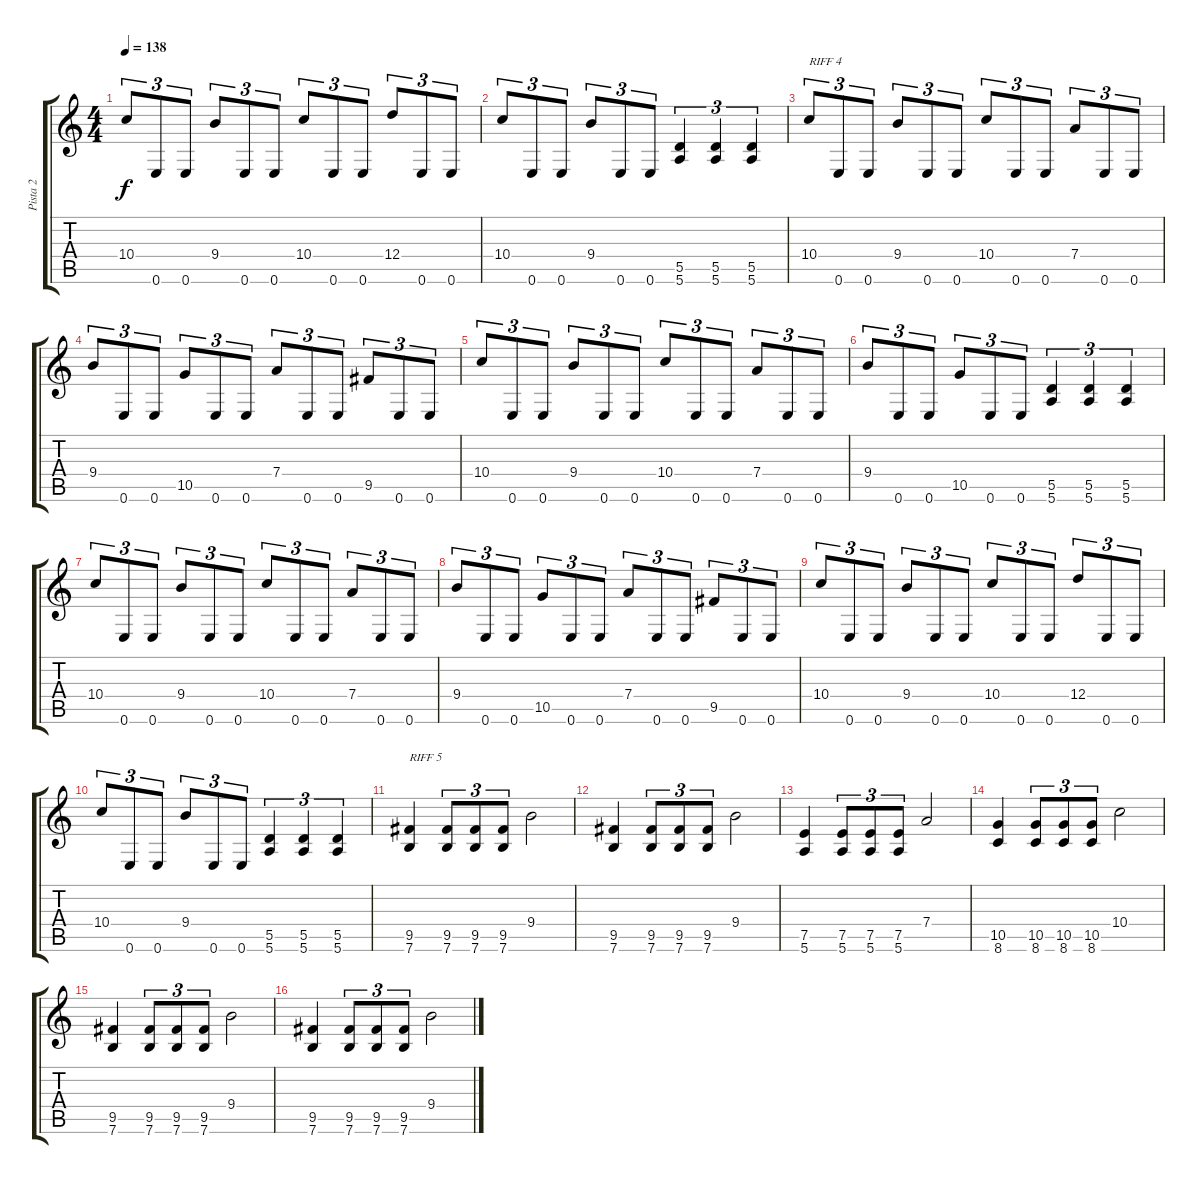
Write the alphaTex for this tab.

\track ("Pista 2" "Pista 2") {instrument distortionguitar}
\staff {score tabs}
\tuning (E4 B3 G3 D3 A2 E2) {hide}
\ts (4 4)
\tempo 138
\clef g2
\ks c
10.4.8{tu (3 2) dy f} 0.6.8{tu (3 2)} 0.6.8{tu (3 2)} 9.4.8{tu (3 2)} 0.6.8{tu (3 2)} 0.6.8{tu (3 2)} 10.4.8{tu (3 2)} 0.6.8{tu (3 2)} 0.6.8{tu (3 2)} 12.4.8{tu (3 2)} 0.6.8{tu (3 2)} 0.6.8{tu (3 2)} |
10.4.8{tu (3 2)} 0.6.8{tu (3 2)} 0.6.8{tu (3 2)} 9.4.8{tu (3 2)} 0.6.8{tu (3 2)} 0.6.8{tu (3 2)} (5.5 5.6).4{tu (3 2)} (5.5 5.6).4{tu (3 2)} (5.5 5.6).4{tu (3 2)} |
10.4.8{tu (3 2) txt "RIFF 4"} 0.6.8{tu (3 2)} 0.6.8{tu (3 2)} 9.4.8{tu (3 2)} 0.6.8{tu (3 2)} 0.6.8{tu (3 2)} 10.4.8{tu (3 2)} 0.6.8{tu (3 2)} 0.6.8{tu (3 2)} 7.4.8{tu (3 2)} 0.6.8{tu (3 2)} 0.6.8{tu (3 2)} |
9.4.8{tu (3 2)} 0.6.8{tu (3 2)} 0.6.8{tu (3 2)} 10.5.8{tu (3 2)} 0.6.8{tu (3 2)} 0.6.8{tu (3 2)} 7.4.8{tu (3 2)} 0.6.8{tu (3 2)} 0.6.8{tu (3 2)} 9.5.8{tu (3 2)} 0.6.8{tu (3 2)} 0.6.8{tu (3 2)} |
10.4.8{tu (3 2)} 0.6.8{tu (3 2)} 0.6.8{tu (3 2)} 9.4.8{tu (3 2)} 0.6.8{tu (3 2)} 0.6.8{tu (3 2)} 10.4.8{tu (3 2)} 0.6.8{tu (3 2)} 0.6.8{tu (3 2)} 7.4.8{tu (3 2)} 0.6.8{tu (3 2)} 0.6.8{tu (3 2)} |
9.4.8{tu (3 2)} 0.6.8{tu (3 2)} 0.6.8{tu (3 2)} 10.5.8{tu (3 2)} 0.6.8{tu (3 2)} 0.6.8{tu (3 2)} (5.5 5.6).4{tu (3 2)} (5.5 5.6).4{tu (3 2)} (5.5 5.6).4{tu (3 2)} |
10.4.8{tu (3 2)} 0.6.8{tu (3 2)} 0.6.8{tu (3 2)} 9.4.8{tu (3 2)} 0.6.8{tu (3 2)} 0.6.8{tu (3 2)} 10.4.8{tu (3 2)} 0.6.8{tu (3 2)} 0.6.8{tu (3 2)} 7.4.8{tu (3 2)} 0.6.8{tu (3 2)} 0.6.8{tu (3 2)} |
9.4.8{tu (3 2)} 0.6.8{tu (3 2)} 0.6.8{tu (3 2)} 10.5.8{tu (3 2)} 0.6.8{tu (3 2)} 0.6.8{tu (3 2)} 7.4.8{tu (3 2)} 0.6.8{tu (3 2)} 0.6.8{tu (3 2)} 9.5.8{tu (3 2)} 0.6.8{tu (3 2)} 0.6.8{tu (3 2)} |
10.4.8{tu (3 2)} 0.6.8{tu (3 2)} 0.6.8{tu (3 2)} 9.4.8{tu (3 2)} 0.6.8{tu (3 2)} 0.6.8{tu (3 2)} 10.4.8{tu (3 2)} 0.6.8{tu (3 2)} 0.6.8{tu (3 2)} 12.4.8{tu (3 2)} 0.6.8{tu (3 2)} 0.6.8{tu (3 2)} |
10.4.8{tu (3 2)} 0.6.8{tu (3 2)} 0.6.8{tu (3 2)} 9.4.8{tu (3 2)} 0.6.8{tu (3 2)} 0.6.8{tu (3 2)} (5.5 5.6).4{tu (3 2)} (5.5 5.6).4{tu (3 2)} (5.5 5.6).4{tu (3 2)} |
(9.5 7.6).4{txt "RIFF 5"} (9.5 7.6).8{tu (3 2)} (9.5 7.6).8{tu (3 2)} (9.5 7.6).8{tu (3 2)} 9.4.2 |
(9.5 7.6).4 (9.5 7.6).8{tu (3 2)} (9.5 7.6).8{tu (3 2)} (9.5 7.6).8{tu (3 2)} 9.4.2 |
(7.5 5.6).4 (7.5 5.6).8{tu (3 2)} (7.5 5.6).8{tu (3 2)} (7.5 5.6).8{tu (3 2)} 7.4.2 |
(10.5 8.6).4 (10.5 8.6).8{tu (3 2)} (10.5 8.6).8{tu (3 2)} (10.5 8.6).8{tu (3 2)} 10.4.2 |
(9.5 7.6).4 (9.5 7.6).8{tu (3 2)} (9.5 7.6).8{tu (3 2)} (9.5 7.6).8{tu (3 2)} 9.4.2 |
(9.5 7.6).4 (9.5 7.6).8{tu (3 2)} (9.5 7.6).8{tu (3 2)} (9.5 7.6).8{tu (3 2)} 9.4.2
